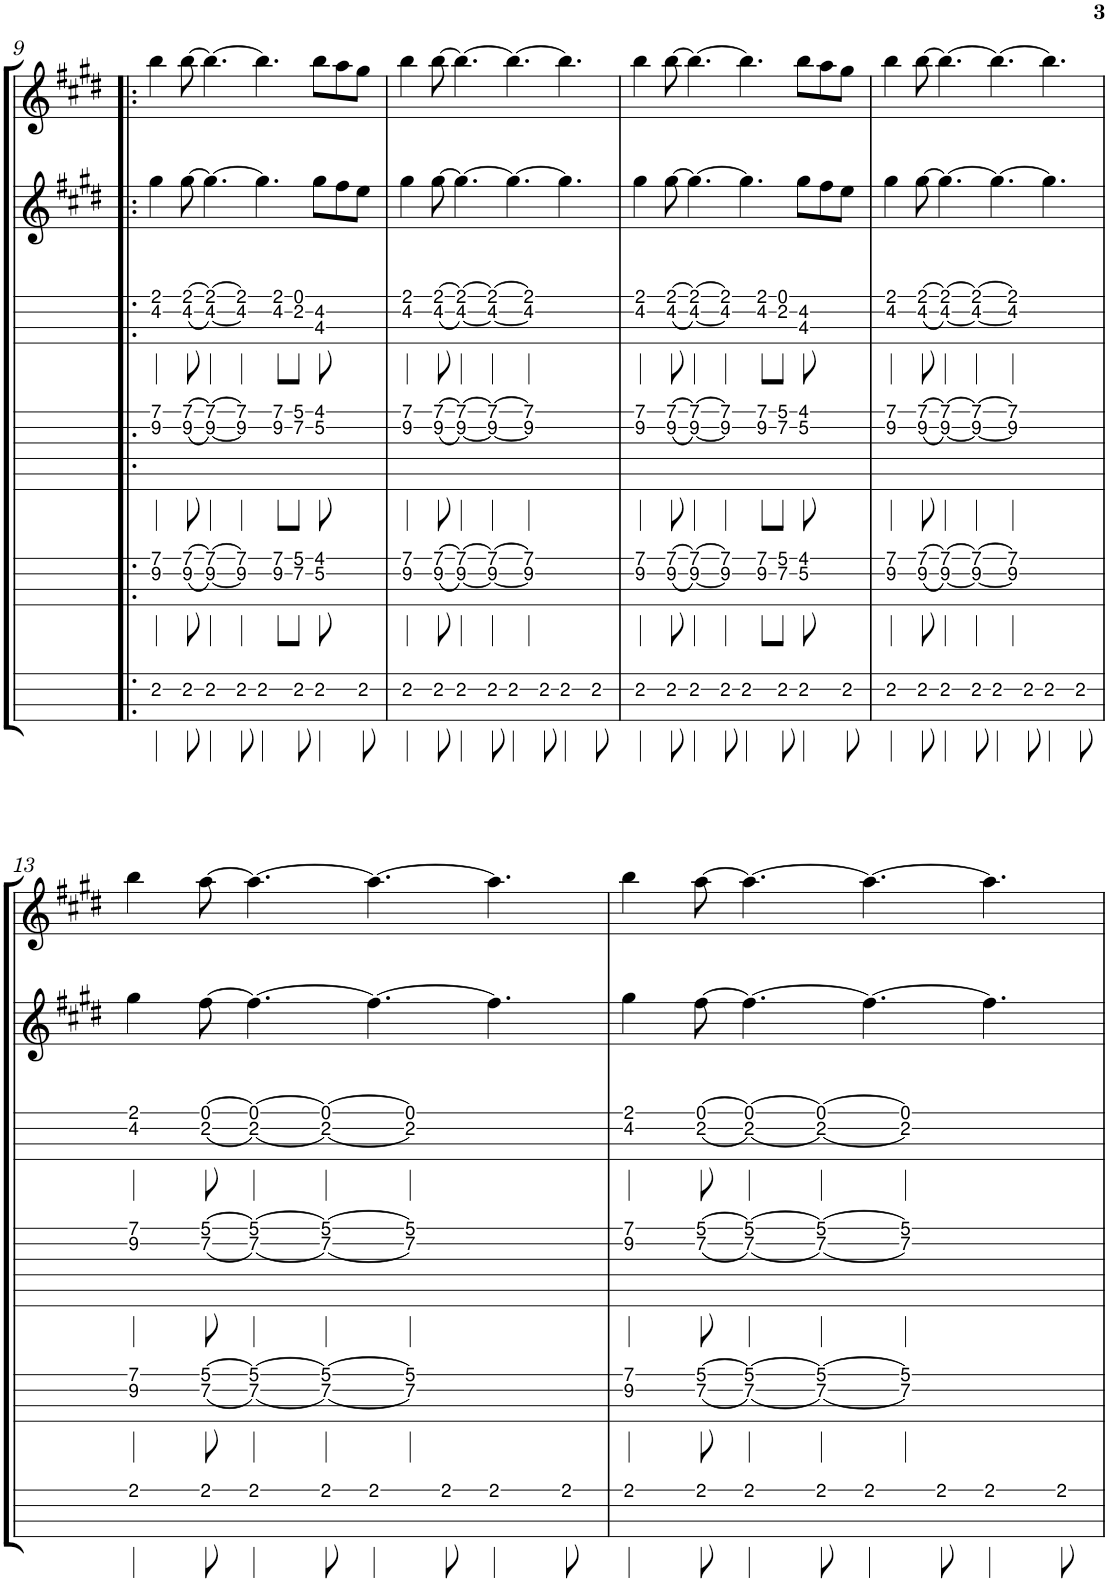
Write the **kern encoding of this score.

**kern	**kern	**kern	**kern	**kern	**kern
*part6	*part5	*part4	*part3	*part2	*part1
*staff6	*staff5	*staff4	*staff3	*staff2	*staff1
*I"Bass Guitar	*I"Baritone	*I"Acoustic Guitar	*I"Ukulele	*I"Mandolin	*I"Mandolin
*	*	*I'Ac Gtr	*	*	*
!!LO:PB:g=z
*	*	*	*	*clefG2	*clefG2
*k[f#c#g#d#]	*k[f#c#g#d#]	*k[f#c#g#d#]	*k[f#c#g#d#]	*k[f#c#g#d#]	*k[f#c#g#d#]
*E:	*E:	*E:	*E:	*E:	*E:
*M12/8	*M12/8	*M12/8	*M12/8	*M12/8	*M12/8
=9!|:	=9!|:	=9!|:	=9!|:	=9!|:	=9!|:
4EE\	4g#\ 4b\	4g#\ 4b\	4g#\ 4b\	4gg#\	4bb\
8EE\	[8g#\ [8b\	[8g#\ [8b\	[8g#\ [8b\	[8gg#\	[8bb\
4EE\	4g#\_ 4b\_	4g#\_ 4b\_	4g#\_ 4b\_	4.gg#\_	4.bb\_
8EE\	4g#\] 4b\]	4g#\] 4b\]	4g#\] 4b\]	.	.
4EE\	.	.	.	4.gg#\]	4.bb\]
.	8g#\ 8b\L	8g#\ 8b\L	8g#\ 8b\L	.	.
8EE\	8f#\ 8a\J	8f#\ 8a\J	8f#\ 8a\J	.	.
4EE\	8e\ 8g#\	8e\ 8g#\	8e\ 8g#\	8gg#\L	8bb\L
.	4ryy	4ryy	4ryy	8ff#\	8aa\
8EE\	.	.	.	8ee\J	8gg#\J
=10	=10	=10	=10	=10	=10
4EE\	4g#\ 4b\	4g#\ 4b\	4g#\ 4b\	4gg#\	4bb\
8EE\	[8g#\ [8b\	[8g#\ [8b\	[8g#\ [8b\	[8gg#\	[8bb\
4EE\	4g#\_ 4b\_	4g#\_ 4b\_	4g#\_ 4b\_	4.gg#\_	4.bb\_
8EE\	4g#\_ 4b\_	4g#\_ 4b\_	4g#\_ 4b\_	.	.
4EE\	.	.	.	4.gg#\_	4.bb\_
.	4g#\] 4b\]	4g#\] 4b\]	4g#\] 4b\]	.	.
8EE\	.	.	.	.	.
4EE\	4.ryy	4.ryy	4.ryy	4.gg#\]	4.bb\]
8EE\	.	.	.	.	.
=11	=11	=11	=11	=11	=11
4EE\	4g#\ 4b\	4g#\ 4b\	4g#\ 4b\	4gg#\	4bb\
8EE\	[8g#\ [8b\	[8g#\ [8b\	[8g#\ [8b\	[8gg#\	[8bb\
4EE\	4g#\_ 4b\_	4g#\_ 4b\_	4g#\_ 4b\_	4.gg#\_	4.bb\_
8EE\	4g#\] 4b\]	4g#\] 4b\]	4g#\] 4b\]	.	.
4EE\	.	.	.	4.gg#\]	4.bb\]
.	8g#\ 8b\L	8g#\ 8b\L	8g#\ 8b\L	.	.
8EE\	8f#\ 8a\J	8f#\ 8a\J	8f#\ 8a\J	.	.
4EE\	8e\ 8g#\	8e\ 8g#\	8e\ 8g#\	8gg#\L	8bb\L
.	4ryy	4ryy	4ryy	8ff#\	8aa\
8EE\	.	.	.	8ee\J	8gg#\J
=12	=12	=12	=12	=12	=12
4EE\	4g#\ 4b\	4g#\ 4b\	4g#\ 4b\	4gg#\	4bb\
8EE\	[8g#\ [8b\	[8g#\ [8b\	[8g#\ [8b\	[8gg#\	[8bb\
4EE\	4g#\_ 4b\_	4g#\_ 4b\_	4g#\_ 4b\_	4.gg#\_	4.bb\_
8EE\	4g#\_ 4b\_	4g#\_ 4b\_	4g#\_ 4b\_	.	.
4EE\	.	.	.	4.gg#\_	4.bb\_
.	4g#\] 4b\]	4g#\] 4b\]	4g#\] 4b\]	.	.
8EE\	.	.	.	.	.
4EE\	4.ryy	4.ryy	4.ryy	4.gg#\]	4.bb\]
8EE\	.	.	.	.	.
!!LO:LB:g=z
=13	=13	=13	=13	=13	=13
4AA\	4g#\ 4b\	4g#\ 4b\	4g#\ 4b\	4gg#\	4bb\
8AA\	[8f#\ [8a\	[8f#\ [8a\	[8f#\ [8a\	[8ff#\	[8aa\
4AA\	4f#\_ 4a\_	4f#\_ 4a\_	4f#\_ 4a\_	4.ff#\_	4.aa\_
8AA\	4f#\_ 4a\_	4f#\_ 4a\_	4f#\_ 4a\_	.	.
4AA\	.	.	.	4.ff#\_	4.aa\_
.	4f#\] 4a\]	4f#\] 4a\]	4f#\] 4a\]	.	.
8AA\	.	.	.	.	.
4AA\	4.ryy	4.ryy	4.ryy	4.ff#\]	4.aa\]
8AA\	.	.	.	.	.
=14	=14	=14	=14	=14	=14
4AA\	4g#\ 4b\	4g#\ 4b\	4g#\ 4b\	4gg#\	4bb\
8AA\	[8f#\ [8a\	[8f#\ [8a\	[8f#\ [8a\	[8ff#\	[8aa\
4AA\	4f#\_ 4a\_	4f#\_ 4a\_	4f#\_ 4a\_	4.ff#\_	4.aa\_
8AA\	4f#\_ 4a\_	4f#\_ 4a\_	4f#\_ 4a\_	.	.
4AA\	.	.	.	4.ff#\_	4.aa\_
.	4f#\] 4a\]	4f#\] 4a\]	4f#\] 4a\]	.	.
8AA\	.	.	.	.	.
4AA\	4.ryy	4.ryy	4.ryy	4.ff#\]	4.aa\]
8AA\	.	.	.	.	.
=	=	=	=	=	=
*-	*-	*-	*-	*-	*-
